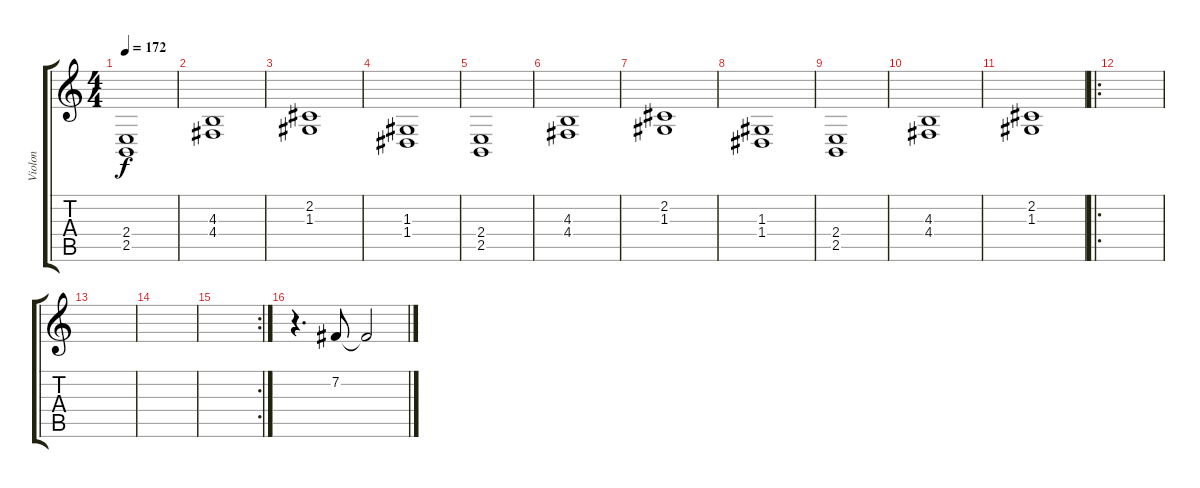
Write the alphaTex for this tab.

\track ("Violon" "Violon") {instrument viola}
\staff {score tabs}
\tuning (E4 B3 G3 D3 A2 E2) {hide}
\ts (4 4)
\tempo 172
\clef g2
\ks c
(2.4 2.5).1{dy f} |
(4.3 4.4).1 |
(2.2 1.3).1 |
(1.3 1.4).1 |
(2.4 2.5).1 |
(4.3 4.4).1 |
(2.2 1.3).1 |
(1.3 1.4).1 |
(2.4 2.5).1 |
(4.3 4.4).1 |
(2.2 1.3).1 |
\ro
|
|
|
\rc 2
|
r.4{d} 7.2.8 7.2{t}.2
